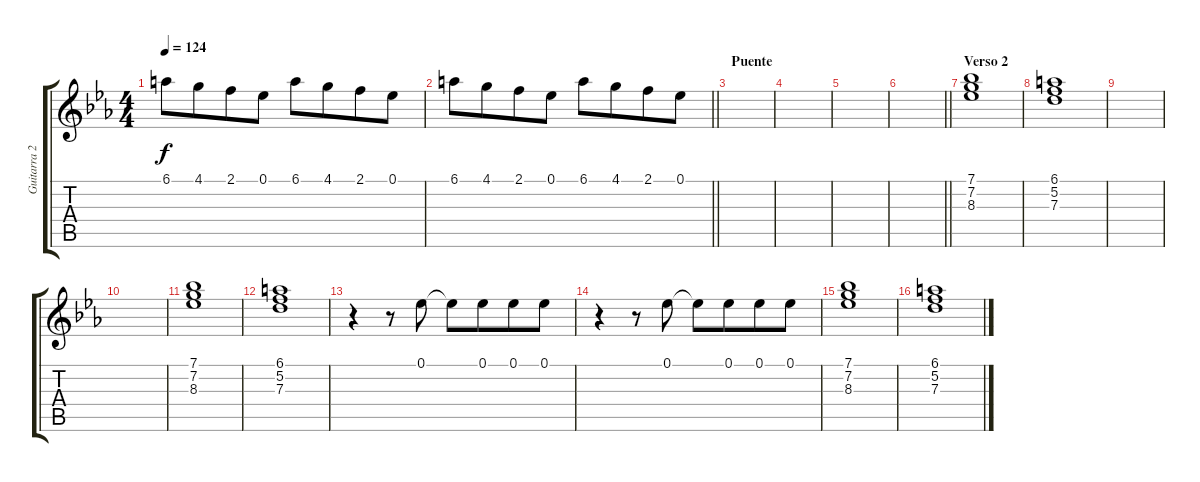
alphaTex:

\track ("Guitarra 2" "Guitarra 2") {instrument electricguitarjazz}
\staff {score tabs}
\tuning (Eb4 C4 G3 D3 A2 E2) {hide}
\ts (4 4)
\tempo 124
\clef g2
\ks eb
6.1.8{dy f} 4.1.8{beam merge} 2.1.8 0.1.8 6.1.8 4.1.8{beam merge} 2.1.8 0.1.8 |
\barLineRight lightlight
6.1.8 4.1.8{beam merge} 2.1.8 0.1.8 6.1.8 4.1.8{beam merge} 2.1.8 0.1.8 |
\section ("" "Puente")
|
|
|
\barLineRight lightlight
|
\section ("" "Verso 2")
(7.1 7.2 8.3).1 |
(6.1 5.2 7.3).1 |
|
|
(7.1 7.2 8.3).1 |
(6.1 5.2 7.3).1 |
r.4 r.8 0.1.8 0.1{t}.8 0.1.8{beam merge} 0.1.8 0.1.8 |
r.4 r.8 0.1.8 0.1{t}.8 0.1.8{beam merge} 0.1.8 0.1.8 |
(7.1 7.2 8.3).1 |
(6.1 5.2 7.3).1
